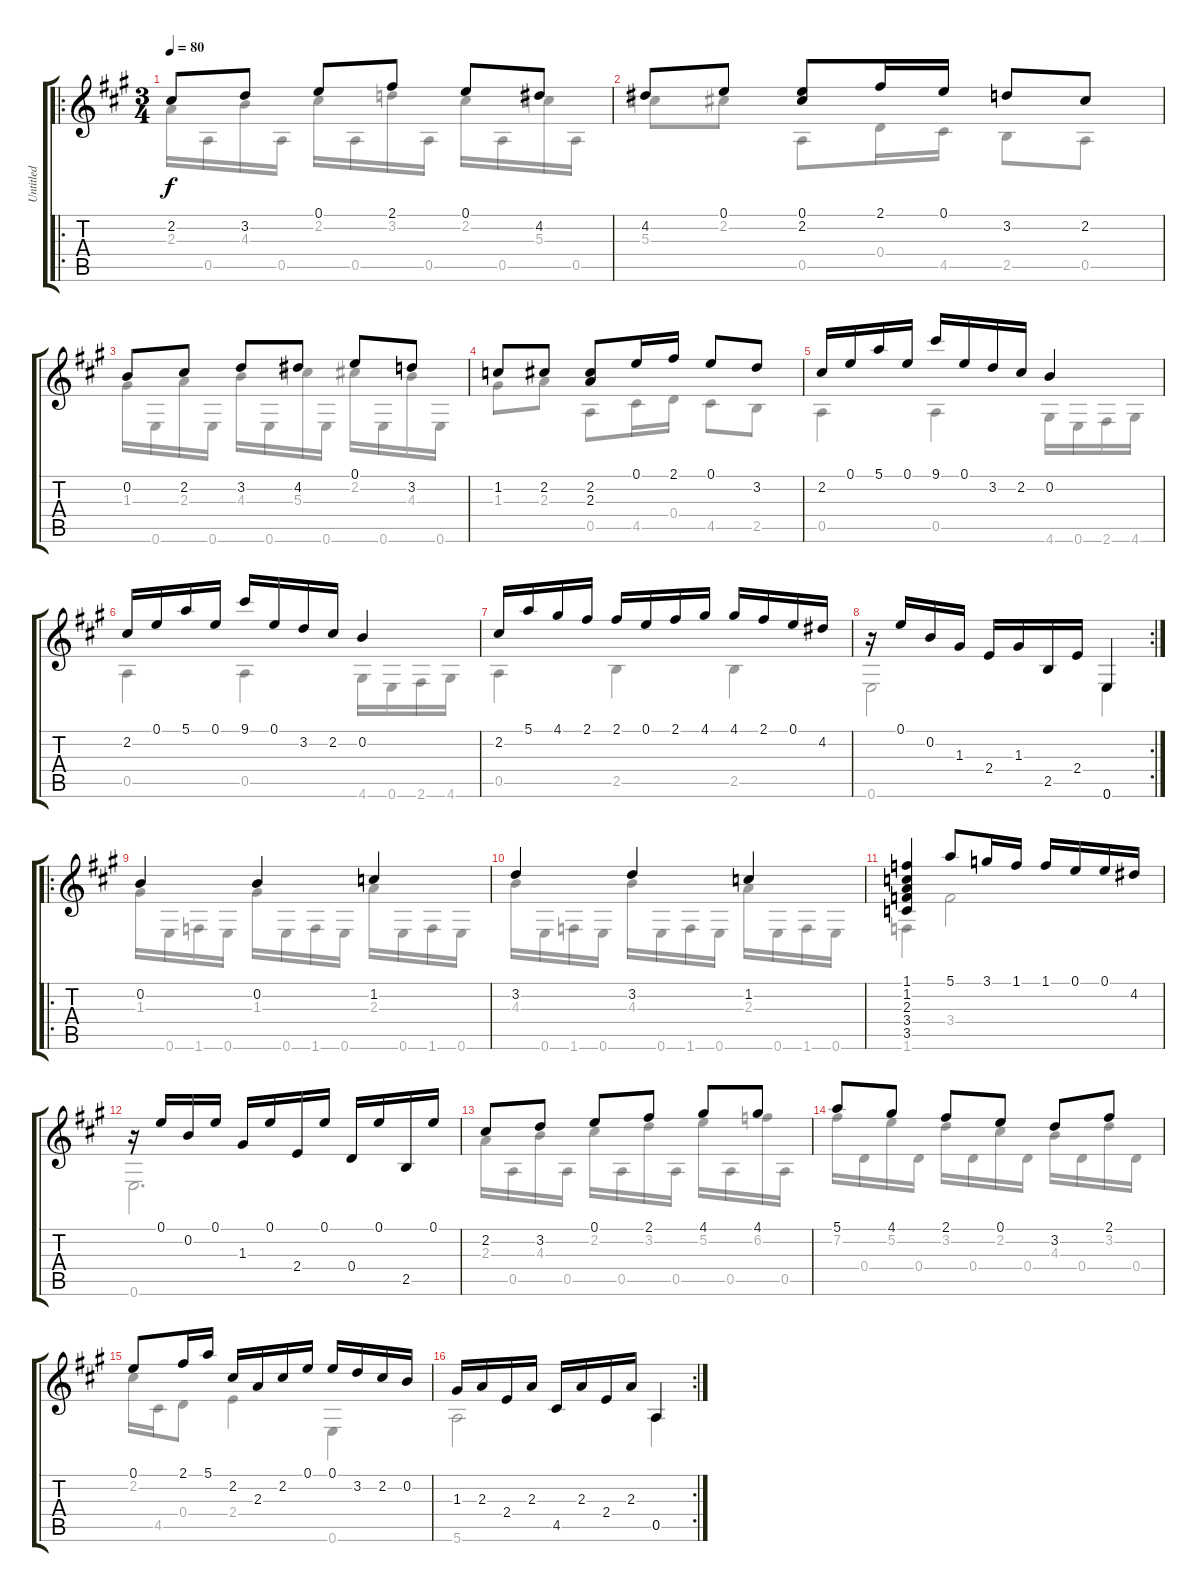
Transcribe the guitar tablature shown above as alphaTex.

\track ("Untitled" "Untitled") {instrument acousticguitarnylon}
\staff {score tabs}
\tuning (E4 B3 G3 D3 A2 E2) {hide}
\voice
\ro
\ts (3 4)
\tempo 80
\clef g2
\ks a
2.2.8{dy f instrument acousticguitarnylon} 3.2.8 0.1.8 2.1.8 0.1.8 4.2.8 |
4.2.8 0.1.8 (0.1 2.2).8 2.1.16 0.1.16 3.2.8 2.2.8 |
0.2.8 2.2.8 3.2.8 4.2.8 0.1.8 3.2.8 |
1.2.8 2.2.8 (2.2 2.3).8 0.1.16 2.1.16 0.1.8 3.2.8 |
2.2.16 0.1.16 5.1.16 0.1.16 9.1.16 0.1.16 3.2.16 2.2.16 0.2.4 |
2.2.16 0.1.16 5.1.16 0.1.16 9.1.16 0.1.16 3.2.16 2.2.16 0.2.4 |
2.2.16 5.1.16 4.1.16 2.1.16 2.1.16 0.1.16 2.1.16 4.1.16 4.1.16 2.1.16 0.1.16 4.2.16 |
\rc 2
r.16 0.1.16 0.2.16 1.3.16 2.4.16 1.3.16 2.5.16 2.4.16 0.6.4 |
\ro
0.2.4 0.2.4 1.2.4 |
3.2.4 3.2.4 1.2.4 |
(1.1 1.2 2.3 3.4 3.5).4 5.1.8 3.1.16 1.1.16 1.1.16 0.1.16 0.1.16 4.2.16 |
r.16 0.1.16 0.2.16 0.1.16 1.3.16 0.1.16 2.4.16 0.1.16 0.4.16 0.1.16 2.5.16 0.1.16 |
2.2.8 3.2.8 0.1.8 2.1.8 4.1.8 4.1.8 |
5.1.8 4.1.8 2.1.8 0.1.8 3.2.8 2.1.8 |
0.1.8 2.1.16 5.1.16 2.2.16 2.3.16 2.2.16 0.1.16 0.1.16 3.2.16 2.2.16 0.2.16 |
\rc 2
1.3.16 2.3.16 2.4.16 2.3.16 4.5.16 2.3.16 2.4.16 2.3.16 0.5.4
\voice
\clef g2
\ottava regular
\simile none
\ks a
2.3.16{dy f} 0.5.16 4.3.16 0.5.16 2.2.16 0.5.16 3.2.16 0.5.16 2.2.16 0.5.16 5.3.16 0.5.16 |
5.3.8 2.2.8 0.5.8 0.4.16 4.5.16 2.5.8 0.5.8 |
1.3.16 0.6.16 2.3.16 0.6.16 4.3.16 0.6.16 5.3.16 0.6.16 2.2.16 0.6.16 4.3.16 0.6.16 |
1.3.8 2.3.8 0.5.8 4.5.16 0.4.16 4.5.8 2.5.8 |
0.5.4 0.5.4 4.6.16 0.6.16 2.6.16 4.6.16 |
0.5.4 0.5.4 4.6.16 0.6.16 2.6.16 4.6.16 |
0.5.4 2.5.4 2.5.4 |
0.6.2 0.6.4 |
1.3.16 0.6.16 1.6.16 0.6.16 1.3.16 0.6.16 1.6.16 0.6.16 2.3.16 0.6.16 1.6.16 0.6.16 |
4.3.16 0.6.16 1.6.16 0.6.16 4.3.16 0.6.16 1.6.16 0.6.16 2.3.16 0.6.16 1.6.16 0.6.16 |
1.6.4 3.4.2 |
0.6.2{d} |
2.3.16 0.5.16 4.3.16 0.5.16 2.2.16 0.5.16 3.2.16 0.5.16 5.2.16 0.5.16 6.2.16 0.5.16 |
7.2.16 0.4.16 5.2.16 0.4.16 3.2.16 0.4.16 2.2.16 0.4.16 4.3.16 0.4.16 3.2.16 0.4.16 |
2.2.16 4.5.16 0.4.8 2.4.4 0.6.4 |
5.6.2 0.5.4
